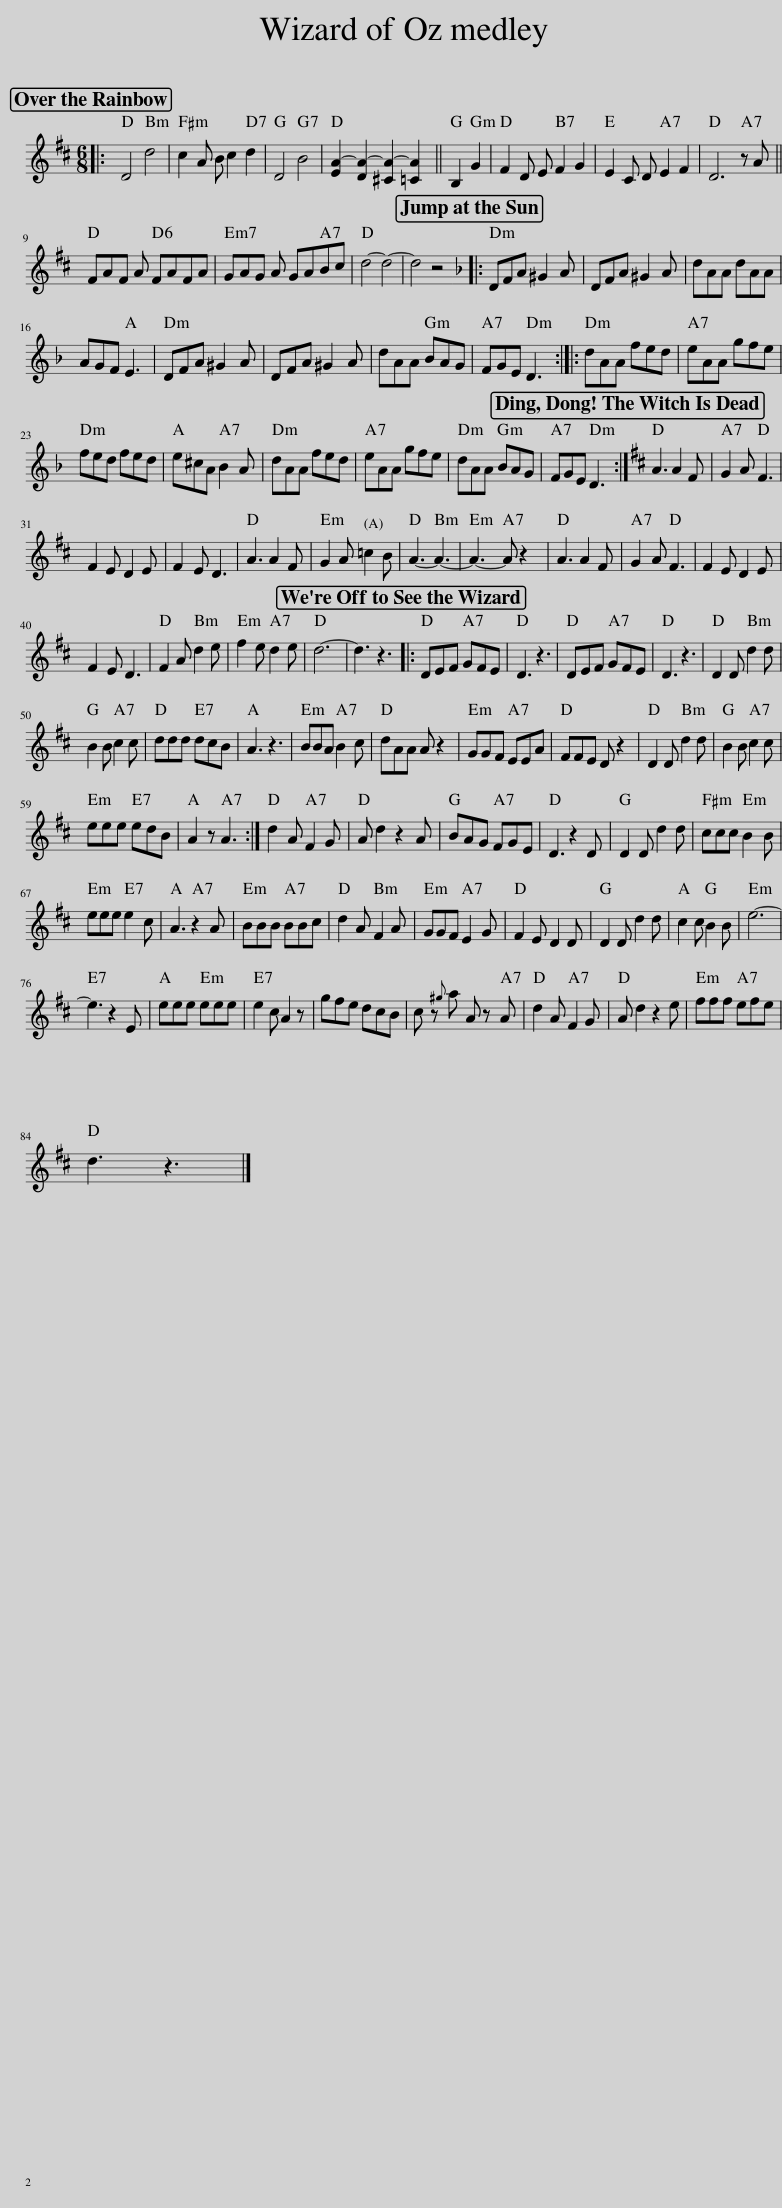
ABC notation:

X:1
L:1/8
M:6/8
I:linebreak $
K:D
V:1 treble
V:1
|: D4 d4 | c2 A B c2 d2 | D4 B4 | [EA-]2 [DA-]2 [^CA-]2 [=CA]2 || B,2 G2 | %5
 F2 D E F2 G2 | E2 C D E2 F2 | D6 z A ||$ FAF A FAFA | GAG A GABc | %10
 d4- d4- | d4 z4 |:[K:Dmin] DFA ^G2 A | DFA ^G2 A | dAA dAA |$ %15
 AGF E3 | DFA ^G2 A | DFA ^G2 A | dAA BAG | FGE D3 :: %20
 dAA fed | eAA gfe |$ fed fed | e^cA B2 A | dAA fed | %25
 eAA gfe | dAA BAG | FGE D3 :|[K:D] A3 A2 F | G2 A F3 |$ %30
 F2 E D2 E | F2 E D3 | A3 A2 F | G2 A =c2 B | A3- A3- | %35
 A3- A z2 | A3 A2 F | G2 A F3 | F2 E D2 E |$ F2 E D3 | %40
 F2 A d2 e | f2 e d2 e | d6- | d3 z3 |: DEF GFE | %45
 D3 z3 | DEF GFE | D3 z3 | D2 D d2 d |$ B2 B c2 c | %50
 ddd dcB | A3 z3 | BBA B2 c | dAA A z2 | GGF EEA | %55
 FFE D z2 | D2 D d2 d | B2 B c2 c |$ eee edB | A2 z A3 :| %60
 d2 A F2 G | A d2 z2 A | BAG FGE | D3 z2 D | D2 D d2 d | %65
 ccc B2 B |$ eee e2 c | A3 z2 A | BBB BBc | d2 A F2 A | %70
 GGF E2 G | F2 E D2 D | D2 D d2 d | c2 c B2 B | e6- |$ %75
 e3 z2 E | eee eee | e2 c A2 z | gfe dcB | c z{^g} a A z A | %80
 d2 A F2 G | A d2 z2 e | fff efe |$ d3 z3 |] %84
